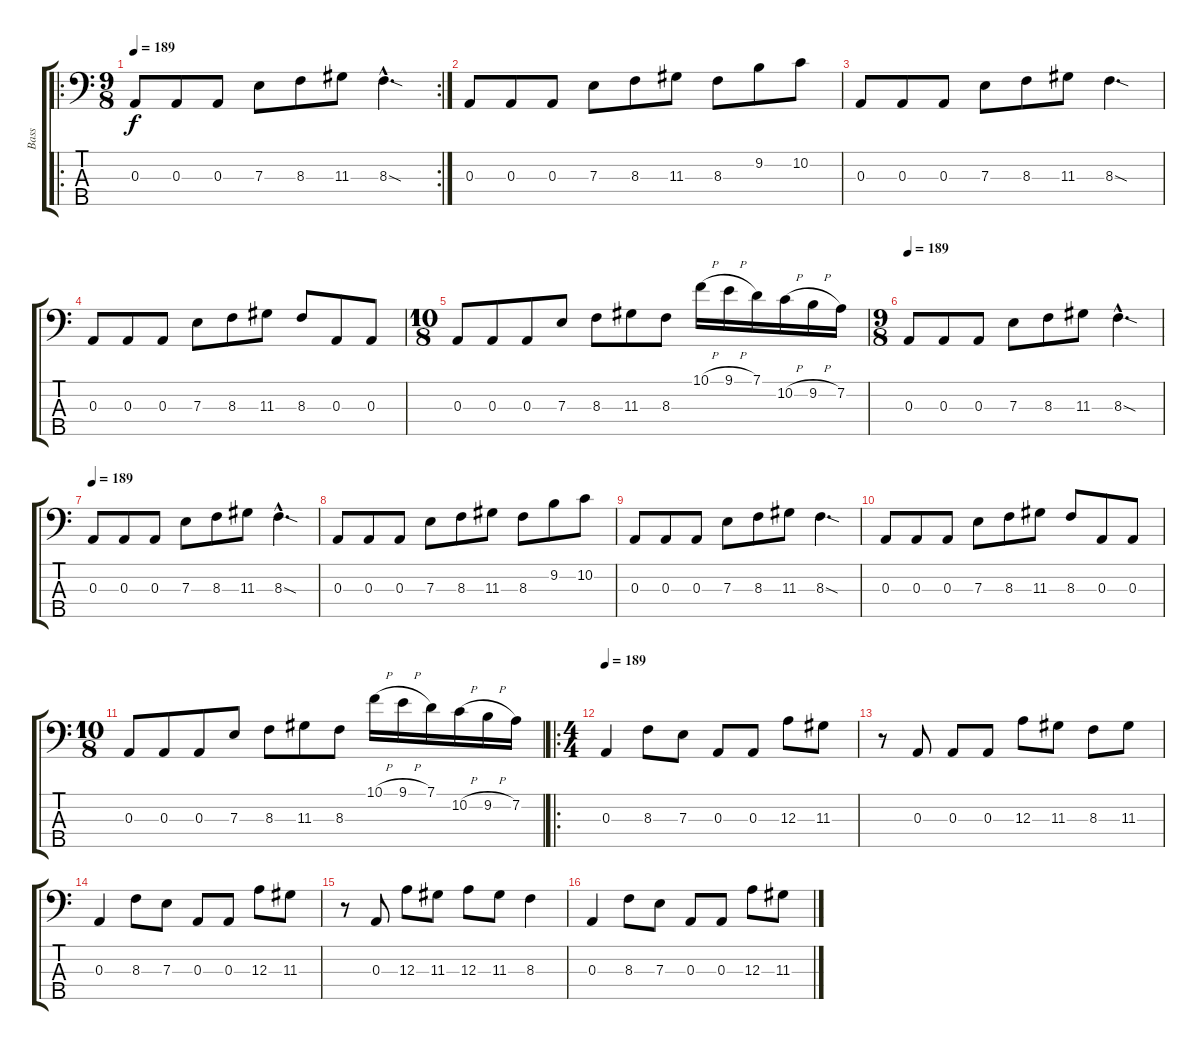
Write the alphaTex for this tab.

\track ("Bass" "Bass") {instrument electricbassfinger}
\staff {score tabs}
\tuning (G2 D2 A1 E1 B0) {hide}
\ro
\rc 2
\ts (9 8)
\tempo 189
\clef f4
\ks c
0.3.8{dy f instrument electricbassfinger} 0.3.8 0.3.8 7.3.8 8.3.8 11.3.8 8.3{sod hac}.4{d instrument slapbass1} |
0.3.8{instrument electricbassfinger} 0.3.8 0.3.8 7.3.8 8.3.8 11.3.8 8.3.8 9.2.8 10.2.8 |
0.3.8 0.3.8 0.3.8 7.3.8 8.3.8 11.3.8 8.3{sod}.4{d instrument slapbass1} |
0.3.8{instrument electricbassfinger} 0.3.8 0.3.8 7.3.8 8.3.8 11.3.8 8.3.8 0.3.8 0.3.8 |
\ts (10 8)
0.3.8 0.3.8 0.3.8 7.3.8 8.3.8 11.3.8 8.3.8 10.1{h}.16 9.1{h}.16 7.1.16 10.2{h}.16 9.2{h}.16 7.2.16 |
\ts (9 8)
\tempo 189
0.3.8{instrument electricbassfinger} 0.3.8 0.3.8 7.3.8 8.3.8 11.3.8 8.3{sod hac}.4{d instrument slapbass1} |
\tempo 189
0.3.8{instrument electricbassfinger} 0.3.8 0.3.8 7.3.8 8.3.8 11.3.8 8.3{sod hac}.4{d instrument slapbass1} |
0.3.8{instrument electricbassfinger} 0.3.8 0.3.8 7.3.8 8.3.8 11.3.8 8.3.8 9.2.8 10.2.8 |
0.3.8 0.3.8 0.3.8 7.3.8 8.3.8 11.3.8 8.3{sod}.4{d instrument slapbass1} |
0.3.8{instrument electricbassfinger} 0.3.8 0.3.8 7.3.8 8.3.8 11.3.8 8.3.8 0.3.8 0.3.8 |
\ts (10 8)
0.3.8 0.3.8 0.3.8 7.3.8 8.3.8 11.3.8 8.3.8 10.1{h}.16 9.1{h}.16 7.1.16 10.2{h}.16 9.2{h}.16 7.2.16 |
\ro
\ts (4 4)
\tempo 189
0.3.4 8.3.8 7.3.8 0.3.8 0.3.8 12.3.8 11.3.8 |
r.8 0.3.8 0.3.8 0.3.8 12.3.8 11.3.8 8.3.8 11.3.8 |
0.3.4 8.3.8 7.3.8 0.3.8 0.3.8 12.3.8 11.3.8 |
r.8 0.3.8 12.3.8 11.3.8 12.3.8 11.3.8 8.3.4 |
0.3.4 8.3.8 7.3.8 0.3.8 0.3.8 12.3.8 11.3.8
